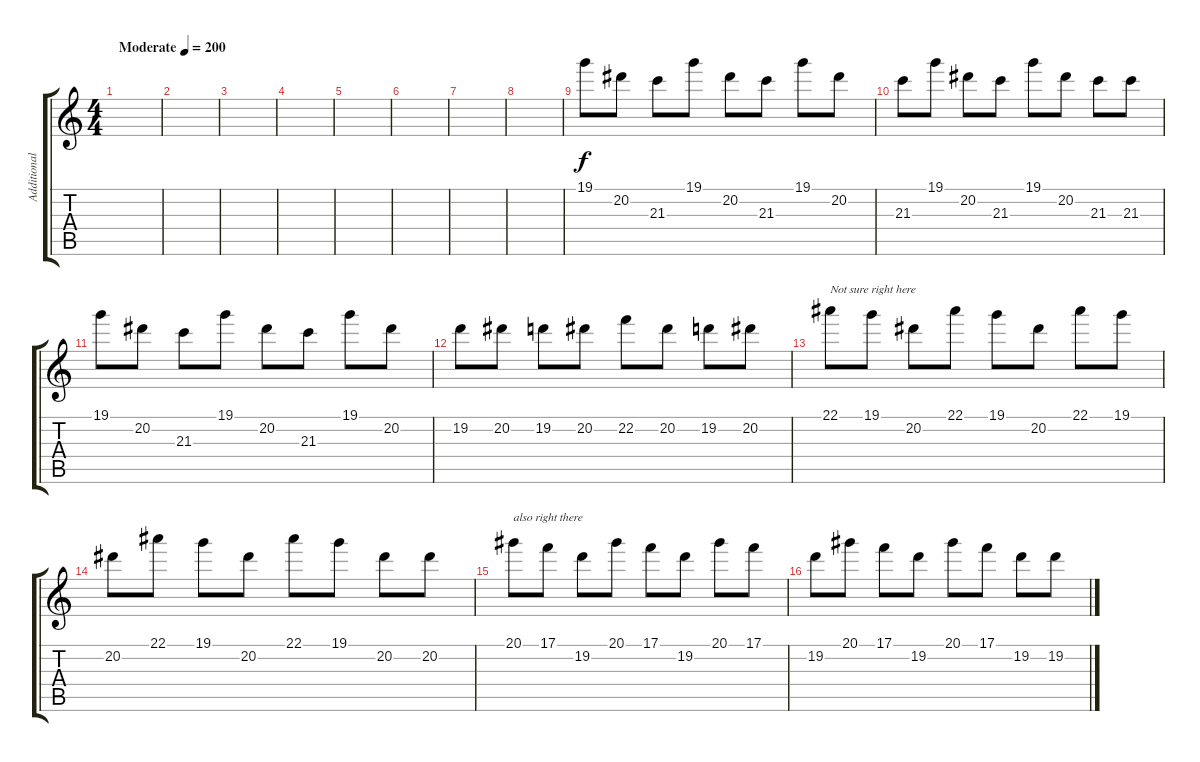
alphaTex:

\track ("Additional Guitar" "Additional") {instrument distortionguitar}
\staff {score tabs}
\tuning (C4 G3 Eb3 Bb2 F2 C2) {hide}
\ts (4 4)
\tempo (200 "Moderate")
\clef g2
\ks c
|
|
|
|
|
|
|
|
19.1.8 20.2.8 21.3.8 19.1.8 20.2.8 21.3.8 19.1.8 20.2.8 |
21.3.8 19.1.8 20.2.8 21.3.8 19.1.8 20.2.8 21.3.8 21.3.8 |
19.1.8 20.2.8 21.3.8 19.1.8 20.2.8 21.3.8 19.1.8 20.2.8 |
19.2.8 20.2.8 19.2.8 20.2.8 22.2.8 20.2.8 19.2.8 20.2.8 |
22.1.8{txt "Not sure right here"} 19.1.8 20.2.8 22.1.8 19.1.8 20.2.8 22.1.8 19.1.8 |
20.2.8 22.1.8 19.1.8 20.2.8 22.1.8 19.1.8 20.2.8 20.2.8 |
20.1.8{txt "also right there"} 17.1.8 19.2.8 20.1.8 17.1.8 19.2.8 20.1.8 17.1.8 |
19.2.8 20.1.8 17.1.8 19.2.8 20.1.8 17.1.8 19.2.8 19.2.8
